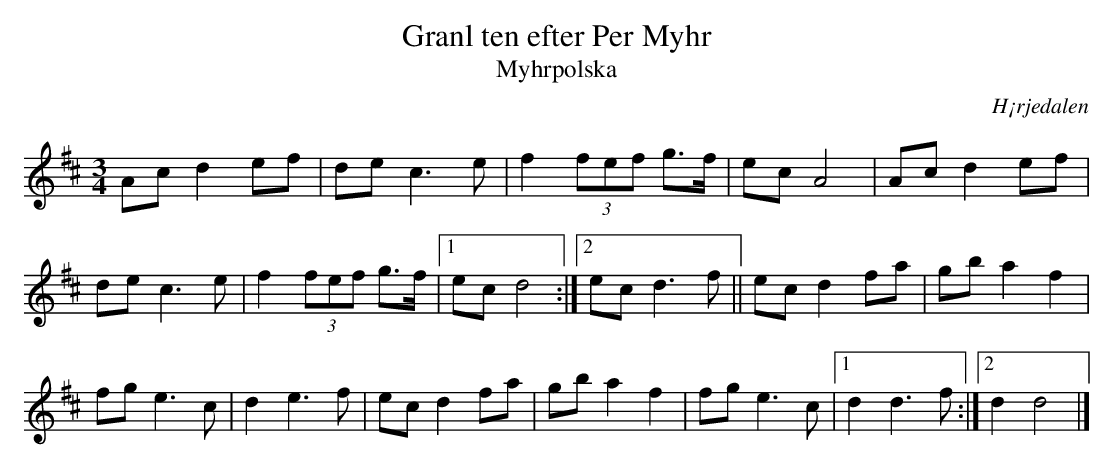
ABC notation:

X:1
T:Granl ten efter Per Myhr
T:Myhrpolska
O:H¡rjedalen
M:3/4
L:1/8
K:D
Ac d2 ef | de c3 e | f2 (3fef g>f | ec A4 | Ac d2 ef |
de c3 e | f2 (3fef g>f |1 ec d4 :|2 ec d3 f || ec d2 fa | gb a2 f2 |
fg e3 c | d2 e3 f | ec d2 fa | gb a2 f2 | fg e3 c |1 d2 d3 f :|2 d2 d4 |]
